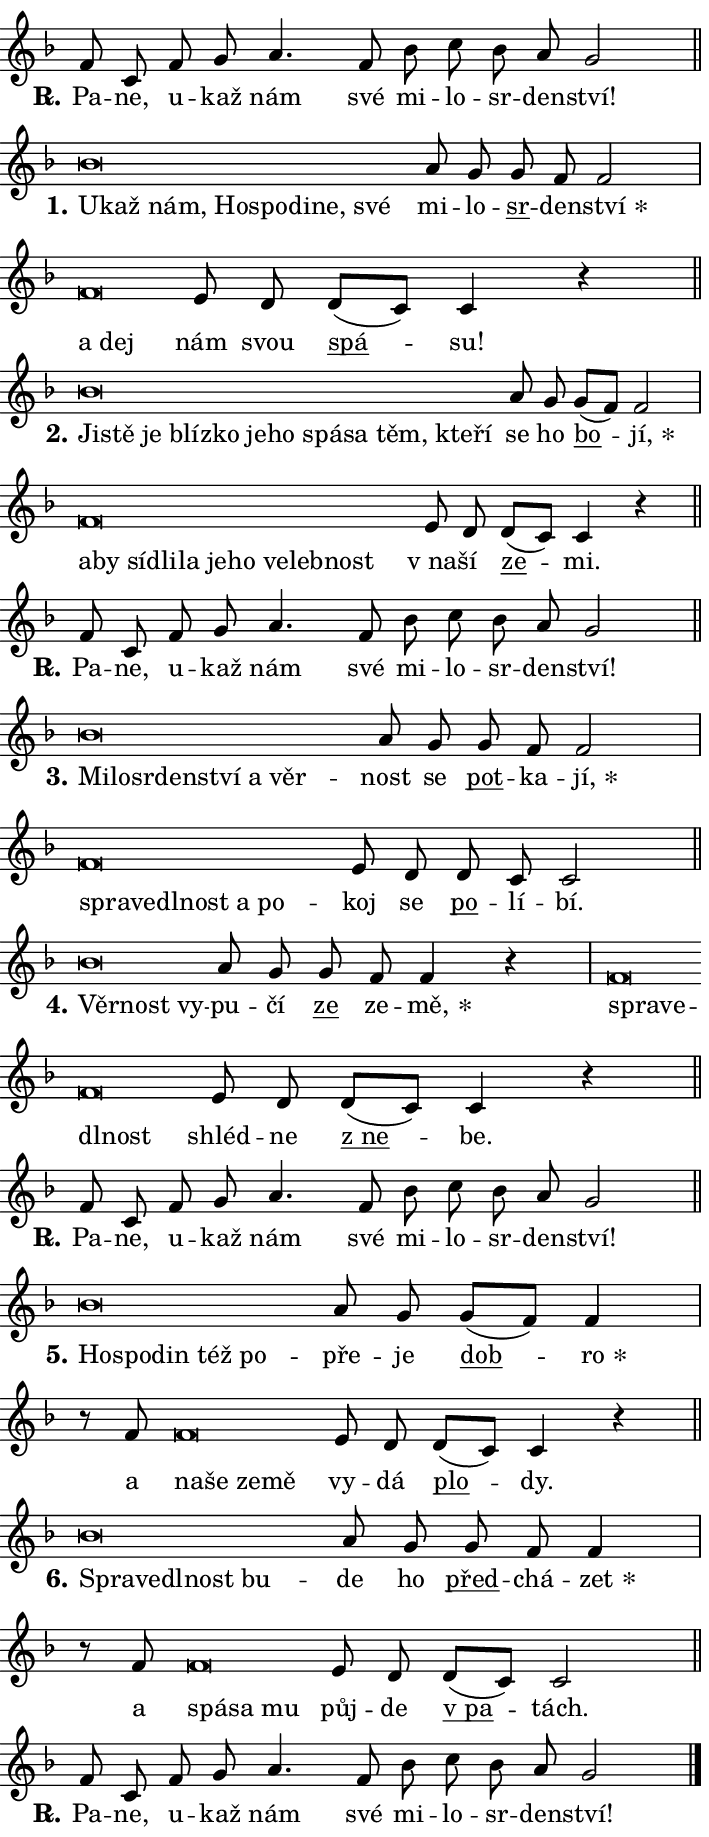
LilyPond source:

\version "2.24.0"
\header { tagline = "" }
\paper {
  indent = 0\cm
  top-margin = 0\cm
  right-margin = 0.13\cm % to fit lyric hyphens
  bottom-margin = 0\cm
  left-margin = 0\cm
  paper-width = 12\cm
  page-breaking = #ly:one-page-breaking
  system-system-spacing.basic-distance = #11
  score-system-spacing.basic-distance = #11
  ragged-last = ##f
}


%% Author: Thomas Morley
%% https://lists.gnu.org/archive/html/lilypond-user/2020-05/msg00002.html
#(define (line-position grob)
"Returns position of @var[grob} in current system:
   @code{'start}, if at first time-step
   @code{'end}, if at last time-step
   @code{'middle} otherwise
"
  (let* ((col (ly:item-get-column grob))
         (ln (ly:grob-object col 'left-neighbor))
         (rn (ly:grob-object col 'right-neighbor))
         (col-to-check-left (if (ly:grob? ln) ln col))
         (col-to-check-right (if (ly:grob? rn) rn col))
         (break-dir-left
           (and
             (ly:grob-property col-to-check-left 'non-musical #f)
             (ly:item-break-dir col-to-check-left)))
         (break-dir-right
           (and
             (ly:grob-property col-to-check-right 'non-musical #f)
             (ly:item-break-dir col-to-check-right))))
        (cond ((eqv? 1 break-dir-left) 'start)
              ((eqv? -1 break-dir-right) 'end)
              (else 'middle))))

#(define (tranparent-at-line-position vctor)
  (lambda (grob)
  "Relying on @code{line-position} select the relevant enry from @var{vctor}.
Used to determine transparency,"
    (case (line-position grob)
      ((end) (not (vector-ref vctor 0)))
      ((middle) (not (vector-ref vctor 1)))
      ((start) (not (vector-ref vctor 2))))))

noteHeadBreakVisibility =
#(define-music-function (break-visibility)(vector?)
"Makes @code{NoteHead}s transparent relying on @var{break-visibility}"
#{
  \override NoteHead.transparent =
    #(tranparent-at-line-position break-visibility)
#})

#(define delete-ledgers-for-transparent-note-heads
  (lambda (grob)
    "Reads whether a @code{NoteHead} is transparent.
If so this @code{NoteHead} is removed from @code{'note-heads} from
@var{grob}, which is supposed to be @code{LedgerLineSpanner}.
As a result ledgers are not printed for this @code{NoteHead}"
    (let* ((nhds-array (ly:grob-object grob 'note-heads))
           (nhds-list
             (if (ly:grob-array? nhds-array)
                 (ly:grob-array->list nhds-array)
                 '()))
           ;; Relies on the transparent-property being done before
           ;; Staff.LedgerLineSpanner.after-line-breaking is executed.
           ;; This is fragile ...
           (to-keep
             (remove
               (lambda (nhd)
                 (ly:grob-property nhd 'transparent #f))
               nhds-list)))
      ;; TODO find a better method to iterate over grob-arrays, similiar
      ;; to filter/remove etc for lists
      ;; For now rebuilt from scratch
      (set! (ly:grob-object grob 'note-heads)  '())
      (for-each
        (lambda (nhd)
          (ly:pointer-group-interface::add-grob grob 'note-heads nhd))
        to-keep))))

squashNotes = {
  \override NoteHead.X-extent = #'(-0.2 . 0.2)
  \override NoteHead.Y-extent = #'(-0.75 . 0)
  \override NoteHead.stencil =
    #(lambda (grob)
       (let ((pos (ly:grob-property grob 'staff-position)))
         (begin
           (if (< pos -7) (display "ERROR: Lower brevis then expected\n") (display ""))
           (if (<= pos -6) ly:text-interface::print ly:note-head::print))))
}
unSquashNotes = {
  \revert NoteHead.X-extent
  \revert NoteHead.Y-extent
  \revert NoteHead.stencil
}

hideNotes = \noteHeadBreakVisibility #begin-of-line-visible
unHideNotes = \noteHeadBreakVisibility #all-visible

% work-around for resetting accidentals
% https://lilypond.org/doc/v2.23/Documentation/notation/displaying-rhythms#unmetered-music
cadenzaMeasure = {
  \cadenzaOff
  \partial 1024 s1024
  \cadenzaOn
}

#(define-markup-command (accent layout props text) (markup?)
  "Underline accented syllable"
  (interpret-markup layout props
    #{\markup \override #'(offset . 4.3) \underline { #text }#}))

responsum = \markup \concat {
  "R" \hspace #-1.05 \path #0.1 #'((moveto 0 0.07) (lineto 0.9 0.8)) \hspace #0.05 "."
}

spaceSize = #0.6828661417322834 % exact space size for TeX Gyre Schola

\layout {
  \context {
    \Staff
    \remove "Time_signature_engraver"
    \override LedgerLineSpanner.after-line-breaking = #delete-ledgers-for-transparent-note-heads
  }
  \context {
    \Lyrics {
      \override LyricSpace.minimum-distance = \spaceSize
      \override LyricText.font-name = #"TeX Gyre Schola"
      \override LyricText.font-size = 1
      \override StanzaNumber.font-name = #"TeX Gyre Schola Bold"
      \override StanzaNumber.font-size = 1
    }
  }
  \context {
    \Score 
    \override NoteHead.text =
      #(lambda (grob) 
        (let ((pos (ly:grob-property grob 'staff-position)))
          #{\markup {
            \combine
              \halign #-0.55 \raise #(if (= pos -6) 0 0.5) \override #'(thickness . 2) \draw-line #'(3.2 . 0)
              \musicglyph "noteheads.sM1"
          }#}))
  }
}

% magnetic-lyrics.ily
%
%   written by
%     Jean Abou Samra <jean@abou-samra.fr>
%     Werner Lemberg <wl@gnu.org>
%
%   adapted by
%     Jiri Hon <jiri.hon@gmail.com>
%
% Version 2022-Apr-15

% https://www.mail-archive.com/lilypond-user@gnu.org/msg149350.html

#(define (Left_hyphen_pointer_engraver context)
   "Collect syllable-hyphen-syllable occurrences in lyrics and store
them in properties.  This engraver only looks to the left.  For
example, if the lyrics input is @code{foo -- bar}, it does the
following.

@itemize @bullet
@item
Set the @code{text} property of the @code{LyricHyphen} grob between
@q{foo} and @q{bar} to @code{foo}.

@item
Set the @code{left-hyphen} property of the @code{LyricText} grob with
text @q{foo} to the @code{LyricHyphen} grob between @q{foo} and
@q{bar}.
@end itemize

Use this auxiliary engraver in combination with the
@code{lyric-@/text::@/apply-@/magnetic-@/offset!} hook."
   (let ((hyphen #f)
         (text #f))
     (make-engraver
      (acknowledgers
       ((lyric-syllable-interface engraver grob source-engraver)
        (set! text grob)))
      (end-acknowledgers
       ((lyric-hyphen-interface engraver grob source-engraver)
        ;(when (not (grob::has-interface grob 'lyric-space-interface))
          (set! hyphen grob)));)
      ((stop-translation-timestep engraver)
       (when (and text hyphen)
         (ly:grob-set-object! text 'left-hyphen hyphen))
       (set! text #f)
       (set! hyphen #f)))))

#(define (lyric-text::apply-magnetic-offset! grob)
   "If the space between two syllables is less than the value in
property @code{LyricText@/.details@/.squash-threshold}, move the right
syllable to the left so that it gets concatenated with the left
syllable.

Use this function as a hook for
@code{LyricText@/.after-@/line-@/breaking} if the
@code{Left_@/hyphen_@/pointer_@/engraver} is active."
   (let ((hyphen (ly:grob-object grob 'left-hyphen #f)))
     (when hyphen
       (let ((left-text (ly:spanner-bound hyphen LEFT)))
         (when (grob::has-interface left-text 'lyric-syllable-interface)
           (let* ((common (ly:grob-common-refpoint grob left-text X))
                  (this-x-ext (ly:grob-extent grob common X))
                  (left-x-ext
                   (begin
                     ;; Trigger magnetism for left-text.
                     (ly:grob-property left-text 'after-line-breaking)
                     (ly:grob-extent left-text common X)))
                  ;; `delta` is the gap width between two syllables.
                  (delta (- (interval-start this-x-ext)
                            (interval-end left-x-ext)))
                  (details (ly:grob-property grob 'details))
                  (threshold (assoc-get 'squash-threshold details 0.2)))
             (when (< delta threshold)
               (let* (;; We have to manipulate the input text so that
                      ;; ligatures crossing syllable boundaries are not
                      ;; disabled.  For languages based on the Latin
                      ;; script this is essentially a beautification.
                      ;; However, for non-Western scripts it can be a
                      ;; necessity.
                      (lt (ly:grob-property left-text 'text))
                      (rt (ly:grob-property grob 'text))
                      (is-space (grob::has-interface hyphen 'lyric-space-interface))
                      (space (if is-space " " ""))
                      (extra-delta (if is-space spaceSize 0))
                      ;; Append new syllable.
                      (ltrt-space (if (and (string? lt) (string? rt))
                                (string-append lt space rt)
                                (make-concat-markup (list lt space rt))))
                      ;; Right-align `ltrt` to the right side.
                      (ltrt-space-markup (grob-interpret-markup
                               grob
                               (make-translate-markup
                                (cons (interval-length this-x-ext) 0)
                                (make-right-align-markup ltrt-space)))))
                 (begin
                   ;; Don't print `left-text`.
                   (ly:grob-set-property! left-text 'stencil #f)
                   ;; Set text and stencil (which holds all collected
                   ;; syllables so far) and shift it to the left.
                   (ly:grob-set-property! grob 'text ltrt-space)
                   (ly:grob-set-property! grob 'stencil ltrt-space-markup)
                   (ly:grob-translate-axis! grob (- (- delta extra-delta)) X))))))))))


#(define (lyric-hyphen::displace-bounds-first grob)
   ;; Make very sure this callback isn't triggered too early.
   (let ((left (ly:spanner-bound grob LEFT))
         (right (ly:spanner-bound grob RIGHT)))
     (ly:grob-property left 'after-line-breaking)
     (ly:grob-property right 'after-line-breaking)
     (ly:lyric-hyphen::print grob)))

squashThreshold = #0.4

\layout {
  \context {
    \Lyrics
    \consists #Left_hyphen_pointer_engraver
    \override LyricText.after-line-breaking =
      #lyric-text::apply-magnetic-offset!
    \override LyricHyphen.stencil = #lyric-hyphen::displace-bounds-first
    \override LyricText.details.squash-threshold = \squashThreshold
    \override LyricHyphen.minimum-distance = 0
    \override LyricHyphen.minimum-length = \squashThreshold
  }
}

squashText = \override LyricText.details.squash-threshold = 9999
unSquashText = \override LyricText.details.squash-threshold = \squashThreshold

leftText = \override LyricText.self-alignment-X = #LEFT
unLeftText = \revert LyricText.self-alignment-X

starOffset = #(lambda (grob) 
                (let ((x_offset (ly:self-alignment-interface::aligned-on-x-parent grob)))
                  (if (= x_offset 0) 0 (+ x_offset 1.2))))

star = #(define-music-function (syllable)(string?)
"Append star separator at the end of a syllable"
#{
  \once \override LyricText.X-offset = #starOffset
  \lyricmode { \markup {
    #syllable
    \override #'((font-name . "TeX Gyre Schola Bold")) \hspace #0.2 \lower #0.65 \larger "*"
  } }
#})

starAccent = #(define-music-function (syllable)(string?)
"Append star separator at the end of a syllable and make accent"
#{
  \once \override LyricText.X-offset = #starOffset
  \lyricmode { \markup {
    \accent #syllable
    \override #'((font-name . "TeX Gyre Schola Bold")) \hspace #0.2 \lower #0.65 \larger "*"
  } }
#})

breath = #(define-music-function (syllable)(string?)
"Append breathing indicator at the end of a syllable"
#{
  \lyricmode { \markup { #syllable "+" } }
#})

optionalBreath = #(define-music-function (syllable)(string?)
"Append optional breathing indicator at the end of a syllable"
#{
  \lyricmode { \markup { #syllable "(+)" } }
#})


\score {
    <<
        \new Voice = "melody" { \cadenzaOn \key f \major \relative { f'8 c f g a4. f8 \bar "" bes c bes a g2 \cadenzaMeasure \bar "||" \break } }
        \new Lyrics \lyricsto "melody" { \lyricmode { \set stanza = \responsum
Pa -- ne, u -- kaž nám své mi -- lo -- sr -- den -- ství! } }
    >>
    \layout {}
}

\score {
    <<
        \new Voice = "melody" { \cadenzaOn \key f \major \relative { \squashNotes bes'\breve*1/16 \hideNotes \breve*1/16 \bar "" \breve*1/16 \bar "" \breve*1/16 \bar "" \breve*1/16 \bar "" \breve*1/16 \bar "" \breve*1/16 \breve*1/16 \bar "" \unHideNotes \unSquashNotes a8 g \bar "" g f f2 \cadenzaMeasure \bar "|" \squashNotes f\breve*1/16 \hideNotes \breve*1/16 \bar "" \unHideNotes \unSquashNotes e8 d \bar "" d[( c)] c4 r \cadenzaMeasure \bar "||" \break } }
        \new Lyrics \lyricsto "melody" { \lyricmode { \set stanza = "1."
\leftText U -- \squashText kaž nám, Ho -- spo -- di -- ne, své \unLeftText \unSquashText mi -- lo -- \markup \accent sr -- den -- \star ství \leftText a \squashText dej \unLeftText \unSquashText nám svou \markup \accent spá -- su! } }
    >>
    \layout {}
}

\score {
    <<
        \new Voice = "melody" { \cadenzaOn \key f \major \relative { \squashNotes bes'\breve*1/16 \hideNotes \breve*1/16 \bar "" \breve*1/16 \bar "" \breve*1/16 \bar "" \breve*1/16 \bar "" \breve*1/16 \bar "" \breve*1/16 \bar "" \breve*1/16 \bar "" \breve*1/16 \bar "" \breve*1/16 \bar "" \breve*1/16 \breve*1/16 \bar "" \unHideNotes \unSquashNotes a8 g \bar "" g[( f)] f2 \cadenzaMeasure \bar "|" \squashNotes f\breve*1/16 \hideNotes \breve*1/16 \bar "" \breve*1/16 \bar "" \breve*1/16 \bar "" \breve*1/16 \bar "" \breve*1/16 \bar "" \breve*1/16 \bar "" \breve*1/16 \bar "" \breve*1/16 \breve*1/16 \bar "" \unHideNotes \unSquashNotes e8 d \bar "" d[( c)] c4 r \cadenzaMeasure \bar "||" \break } }
        \new Lyrics \lyricsto "melody" { \lyricmode { \set stanza = "2."
\leftText Ji -- \squashText stě je blíz -- ko je -- ho spá -- sa těm, kte -- ří \unLeftText \unSquashText se ho \markup \accent bo -- \star jí, \leftText a -- \squashText by sí -- dli -- la je -- ho ve -- leb -- nost \unLeftText \unSquashText "v na" -- ší \markup \accent ze -- mi. } }
    >>
    \layout {}
}

\score {
    <<
        \new Voice = "melody" { \cadenzaOn \key f \major \relative { f'8 c f g a4. f8 \bar "" bes c bes a g2 \cadenzaMeasure \bar "||" \break } }
        \new Lyrics \lyricsto "melody" { \lyricmode { \set stanza = \responsum
Pa -- ne, u -- kaž nám své mi -- lo -- sr -- den -- ství! } }
    >>
    \layout {}
}

\score {
    <<
        \new Voice = "melody" { \cadenzaOn \key f \major \relative { \squashNotes bes'\breve*1/16 \hideNotes \breve*1/16 \bar "" \breve*1/16 \bar "" \breve*1/16 \bar "" \breve*1/16 \bar "" \breve*1/16 \breve*1/16 \bar "" \unHideNotes \unSquashNotes a8 g \bar "" g f f2 \cadenzaMeasure \bar "|" \squashNotes f\breve*1/16 \hideNotes \breve*1/16 \bar "" \breve*1/16 \bar "" \breve*1/16 \bar "" \breve*1/16 \breve*1/16 \bar "" \unHideNotes \unSquashNotes e8 d \bar "" d c c2 \cadenzaMeasure \bar "||" \break } }
        \new Lyrics \lyricsto "melody" { \lyricmode { \set stanza = "3."
\leftText Mi -- \squashText lo -- sr -- den -- ství a věr -- \unLeftText \unSquashText nost se \markup \accent pot -- ka -- \star jí, \leftText spra -- \squashText ve -- dl -- nost a po -- \unLeftText \unSquashText koj se \markup \accent po -- lí -- bí. } }
    >>
    \layout {}
}

\score {
    <<
        \new Voice = "melody" { \cadenzaOn \key f \major \relative { \squashNotes bes'\breve*1/16 \hideNotes \breve*1/16 \breve*1/16 \bar "" \unHideNotes \unSquashNotes a8 g \bar "" g f f4 r \cadenzaMeasure \bar "|" \squashNotes f\breve*1/16 \hideNotes \breve*1/16 \bar "" \breve*1/16 \breve*1/16 \bar "" \unHideNotes \unSquashNotes e8 d \bar "" d[( c)] c4 r \cadenzaMeasure \bar "||" \break } }
        \new Lyrics \lyricsto "melody" { \lyricmode { \set stanza = "4."
\leftText Věr -- \squashText nost vy -- \unLeftText \unSquashText pu -- čí \markup \accent ze ze -- \star mě, \leftText spra -- \squashText ve -- dl -- nost \unLeftText \unSquashText shléd -- ne \markup \accent "z ne" -- be. } }
    >>
    \layout {}
}

\score {
    <<
        \new Voice = "melody" { \cadenzaOn \key f \major \relative { f'8 c f g a4. f8 \bar "" bes c bes a g2 \cadenzaMeasure \bar "||" \break } }
        \new Lyrics \lyricsto "melody" { \lyricmode { \set stanza = \responsum
Pa -- ne, u -- kaž nám své mi -- lo -- sr -- den -- ství! } }
    >>
    \layout {}
}

\score {
    <<
        \new Voice = "melody" { \cadenzaOn \key f \major \relative { \squashNotes bes'\breve*1/16 \hideNotes \breve*1/16 \bar "" \breve*1/16 \bar "" \breve*1/16 \breve*1/16 \bar "" \unHideNotes \unSquashNotes a8 g \bar "" g[( f)] f4 \cadenzaMeasure \bar "|" r8 f8 \squashNotes f\breve*1/16 \hideNotes \breve*1/16 \bar "" \breve*1/16 \breve*1/16 \bar "" \unHideNotes \unSquashNotes e8 d \bar "" d[( c)] c4 r \cadenzaMeasure \bar "||" \break } }
        \new Lyrics \lyricsto "melody" { \lyricmode { \set stanza = "5."
\leftText Ho -- \squashText spo -- din též po -- \unLeftText \unSquashText pře -- je \markup \accent dob -- \star ro a \leftText na -- \squashText še ze -- mě \unLeftText \unSquashText vy -- dá \markup \accent plo -- dy. } }
    >>
    \layout {}
}

\score {
    <<
        \new Voice = "melody" { \cadenzaOn \key f \major \relative { \squashNotes bes'\breve*1/16 \hideNotes \breve*1/16 \bar "" \breve*1/16 \bar "" \breve*1/16 \breve*1/16 \bar "" \unHideNotes \unSquashNotes a8 g \bar "" g f f4 \cadenzaMeasure \bar "|" r8 f8 \squashNotes f\breve*1/16 \hideNotes \breve*1/16 \breve*1/16 \bar "" \unHideNotes \unSquashNotes e8 d \bar "" d[( c)] c2 \cadenzaMeasure \bar "||" \break } }
        \new Lyrics \lyricsto "melody" { \lyricmode { \set stanza = "6."
\leftText Spra -- \squashText ve -- dl -- nost bu -- \unLeftText \unSquashText de ho \markup \accent před -- chá -- \star zet a \leftText spá -- \squashText sa mu \unLeftText \unSquashText půj -- de \markup \accent "v pa" -- tách. } }
    >>
    \layout {}
}

\score {
    <<
        \new Voice = "melody" { \cadenzaOn \key f \major \relative { f'8 c f g a4. f8 \bar "" bes c bes a g2 \cadenzaMeasure \bar "||" \break } \bar "|." }
        \new Lyrics \lyricsto "melody" { \lyricmode { \set stanza = \responsum
Pa -- ne, u -- kaž nám své mi -- lo -- sr -- den -- ství! } }
    >>
    \layout {}
}
